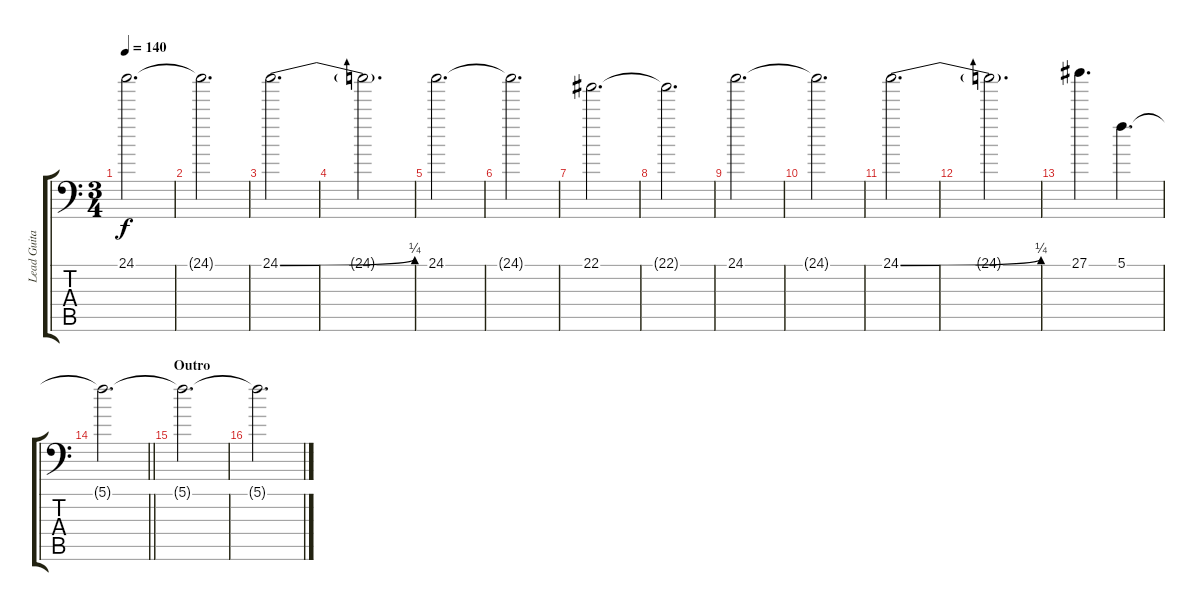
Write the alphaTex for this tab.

\track ("Lead Guitar" "Lead Guita") {instrument distortionguitar}
\staff {score tabs}
\tuning (C4 G3 Eb3 Bb2 F2 Bb1) {hide}
\ts (3 4)
\tempo 140
\clef f4
\ks c
24.1.2{d dy f} |
24.1{t}.2{d} |
24.1{be (bend 0 0 60 1)}.2{d} |
24.1{t}.2{d} |
24.1.2{d} |
24.1{t}.2{d} |
22.1.2{d} |
22.1{t}.2{d} |
24.1.2{d} |
24.1{t}.2{d} |
24.1{be (bend 0 0 60 1)}.2{d} |
24.1{t}.2{d} |
27.1.4{d} 5.1.4{d} |
\barLineRight lightlight
5.1{t}.2{d} |
\section ("" "Outro")
5.1{t}.2{d} |
5.1{t}.2{d}
